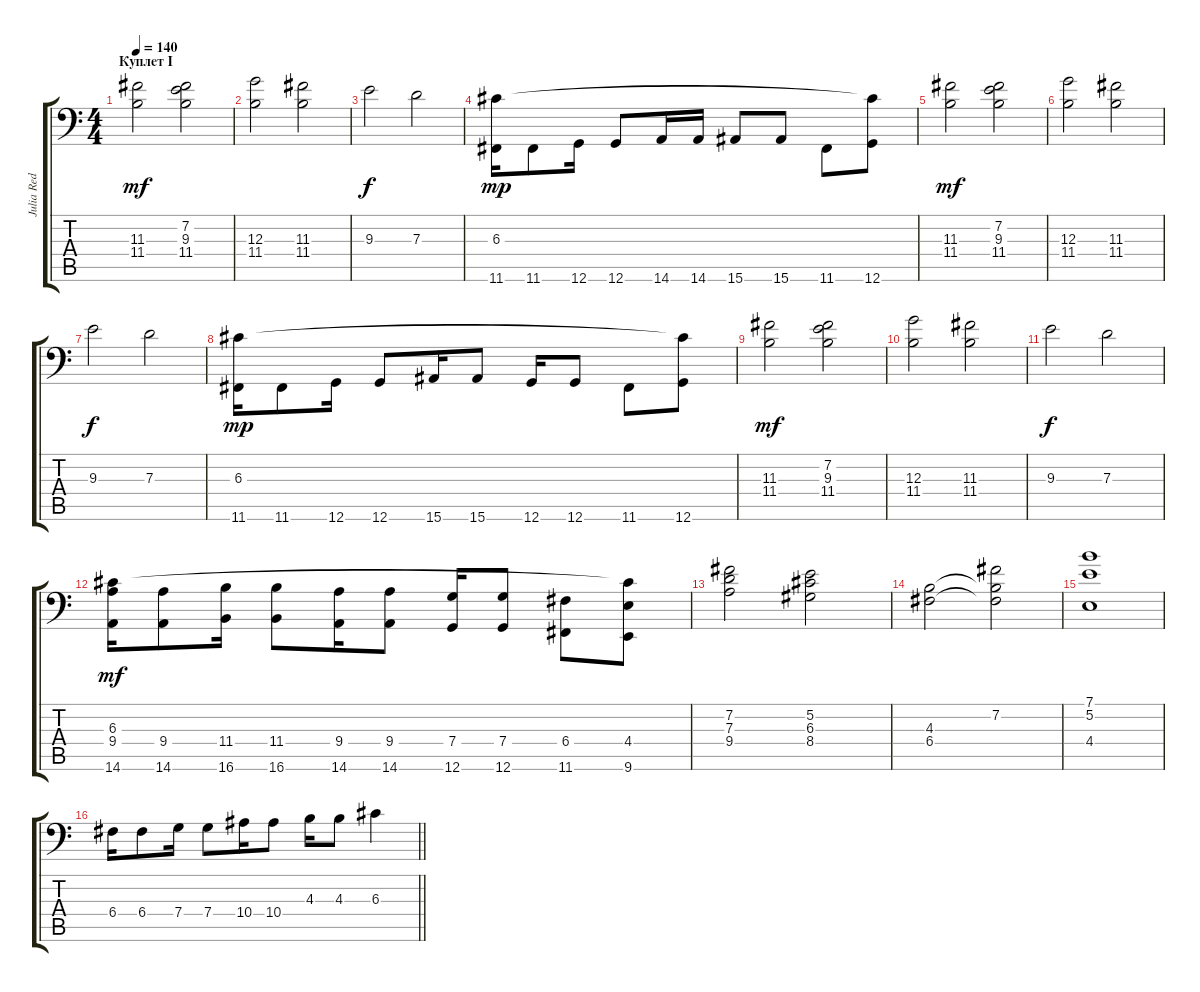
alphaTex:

\track ("Julia Red" "Julia Red") {instrument stringensemble1}
\staff {score tabs}
\tuning (E4 B3 G3 C3 D2 G1) {hide}
\ts (4 4)
\section ("" "Куплет I")
\tempo 140
\clef f4
\ks c
(11.3 11.4).2{dy mf instrument stringensemble1} (7.2 9.3 11.4).2 |
(12.3 11.4).2 (11.3 11.4).2 |
9.3.2{dy f} 7.3.2 |
(6.3 11.6).16{dy mp} 11.6.8 12.6.16 12.6.8 14.6.16 14.6.16 15.6.8 15.6.8 11.6.8 (6.3{t} 12.6).8 |
(11.3 11.4).2{dy mf} (7.2 9.3 11.4).2 |
(12.3 11.4).2 (11.3 11.4).2 |
9.3.2{dy f} 7.3.2 |
(6.3 11.6).16{dy mp} 11.6.8 12.6.16 12.6.8 15.6.16 15.6.8 12.6.16 12.6.8 11.6.8 (6.3{t} 12.6).8 |
(11.3 11.4).2{dy mf} (7.2 9.3 11.4).2 |
(12.3 11.4).2 (11.3 11.4).2 |
9.3.2{dy f} 7.3.2 |
(6.3 9.4 14.6).16{dy mf} (9.4 14.6).8 (11.4 16.6).16 (11.4 16.6).8 (9.4 14.6).16 (9.4 14.6).8 (7.4 12.6).16 (7.4 12.6).8 (6.4 11.6).8 (6.3{t} 4.4 9.6).8 |
(7.2 7.3 9.4).2 (5.2 6.3 8.4).2 |
(4.3 6.4).2 (7.2 4.3{t} 6.4{t}).2 |
(7.1 5.2 4.4).1 |
\barLineRight lightlight
6.4.16 6.4.8 7.4.16 7.4.8 10.4.16 10.4.8 4.3.16 4.3.8 6.3.4
